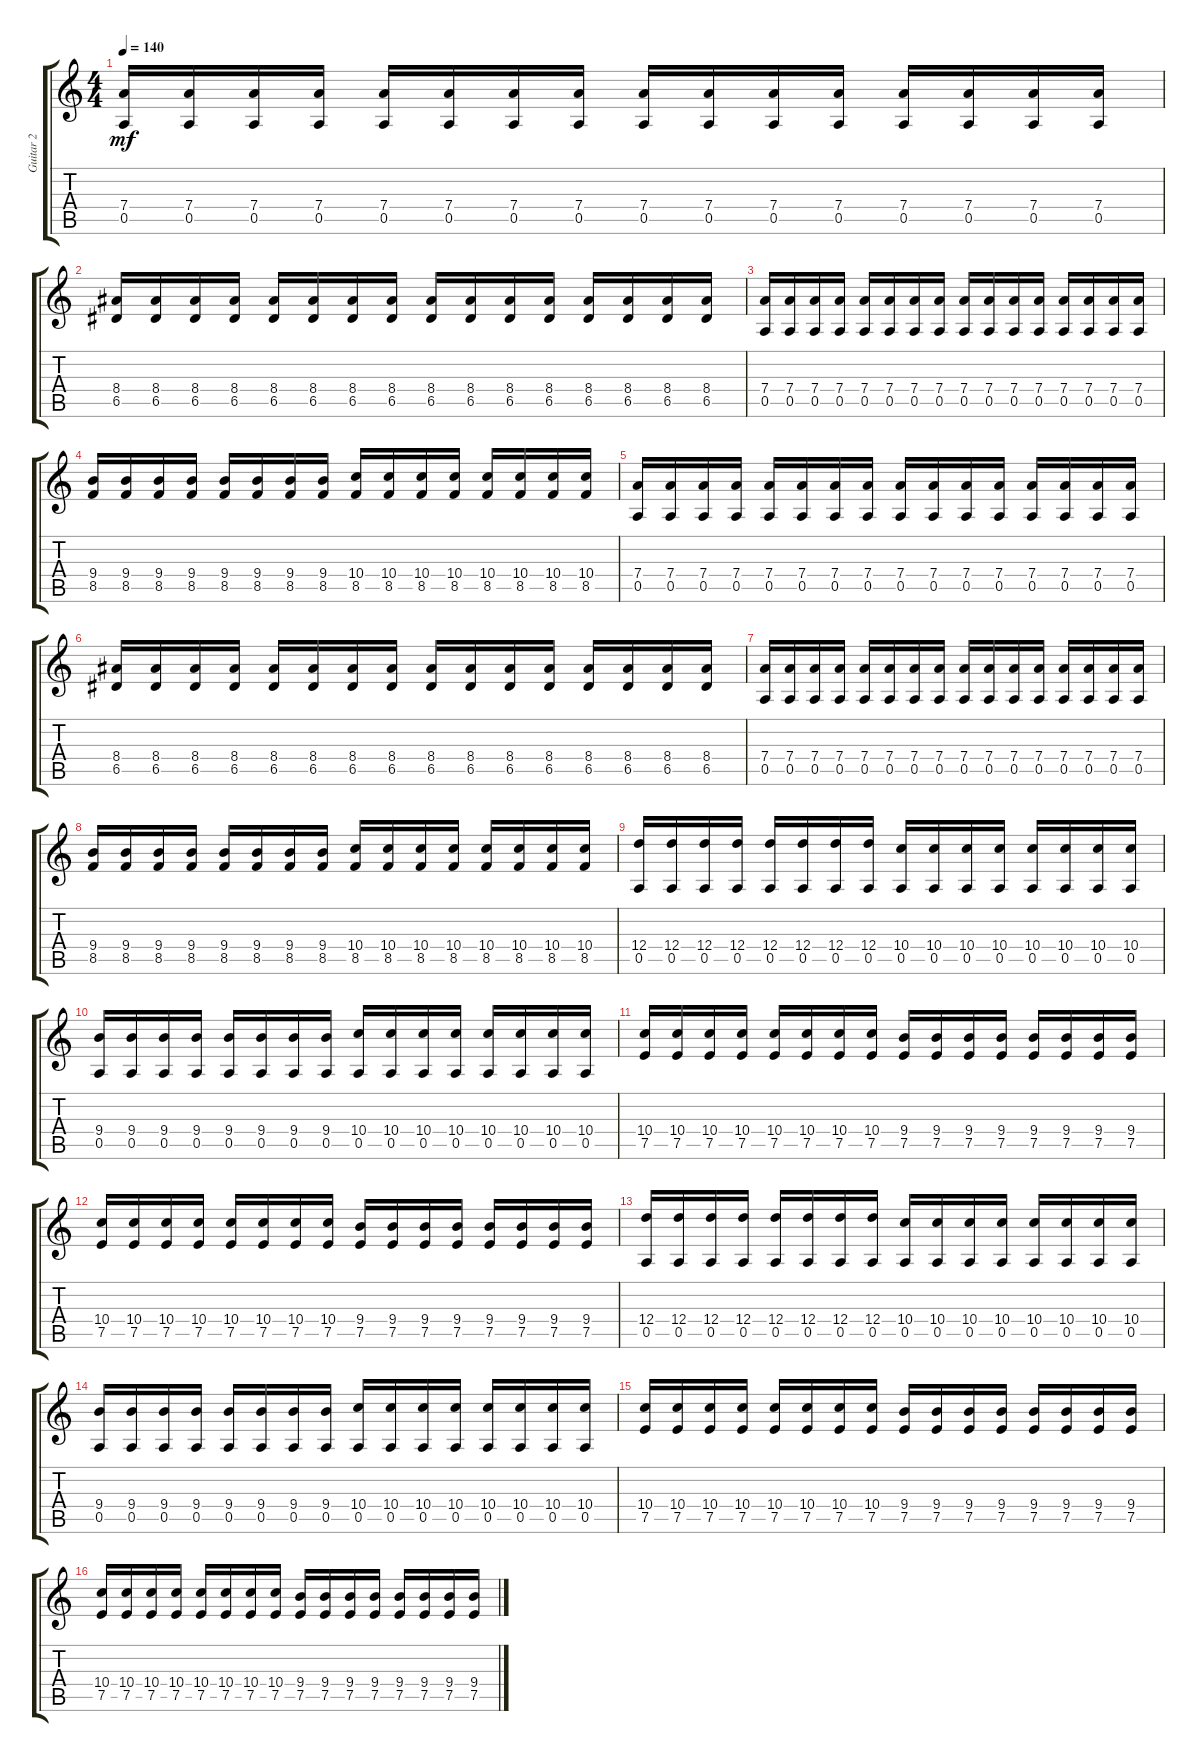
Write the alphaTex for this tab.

\track ("Guitar 2" "Guitar 2") {instrument distortionguitar}
\staff {score tabs}
\tuning (E4 B3 G3 D3 A2 E2) {hide}
\ts (4 4)
\tempo 140
\clef g2
\ks c
(7.4 0.5).16{dy mf} (7.4 0.5).16 (7.4 0.5).16 (7.4 0.5).16 (7.4 0.5).16 (7.4 0.5).16 (7.4 0.5).16 (7.4 0.5).16 (7.4 0.5).16 (7.4 0.5).16 (7.4 0.5).16 (7.4 0.5).16 (7.4 0.5).16 (7.4 0.5).16 (7.4 0.5).16 (7.4 0.5).16 |
(8.4 6.5).16 (8.4 6.5).16 (8.4 6.5).16 (8.4 6.5).16 (8.4 6.5).16 (8.4 6.5).16 (8.4 6.5).16 (8.4 6.5).16 (8.4 6.5).16 (8.4 6.5).16 (8.4 6.5).16 (8.4 6.5).16 (8.4 6.5).16 (8.4 6.5).16 (8.4 6.5).16 (8.4 6.5).16 |
(7.4 0.5).16 (7.4 0.5).16 (7.4 0.5).16 (7.4 0.5).16 (7.4 0.5).16 (7.4 0.5).16 (7.4 0.5).16 (7.4 0.5).16 (7.4 0.5).16 (7.4 0.5).16 (7.4 0.5).16 (7.4 0.5).16 (7.4 0.5).16 (7.4 0.5).16 (7.4 0.5).16 (7.4 0.5).16 |
(9.4 8.5).16 (9.4 8.5).16 (9.4 8.5).16 (9.4 8.5).16 (9.4 8.5).16 (9.4 8.5).16 (9.4 8.5).16 (9.4 8.5).16 (10.4 8.5).16 (10.4 8.5).16 (10.4 8.5).16 (10.4 8.5).16 (10.4 8.5).16 (10.4 8.5).16 (10.4 8.5).16 (10.4 8.5).16 |
(7.4 0.5).16 (7.4 0.5).16 (7.4 0.5).16 (7.4 0.5).16 (7.4 0.5).16 (7.4 0.5).16 (7.4 0.5).16 (7.4 0.5).16 (7.4 0.5).16 (7.4 0.5).16 (7.4 0.5).16 (7.4 0.5).16 (7.4 0.5).16 (7.4 0.5).16 (7.4 0.5).16 (7.4 0.5).16 |
(8.4 6.5).16 (8.4 6.5).16 (8.4 6.5).16 (8.4 6.5).16 (8.4 6.5).16 (8.4 6.5).16 (8.4 6.5).16 (8.4 6.5).16 (8.4 6.5).16 (8.4 6.5).16 (8.4 6.5).16 (8.4 6.5).16 (8.4 6.5).16 (8.4 6.5).16 (8.4 6.5).16 (8.4 6.5).16 |
(7.4 0.5).16 (7.4 0.5).16 (7.4 0.5).16 (7.4 0.5).16 (7.4 0.5).16 (7.4 0.5).16 (7.4 0.5).16 (7.4 0.5).16 (7.4 0.5).16 (7.4 0.5).16 (7.4 0.5).16 (7.4 0.5).16 (7.4 0.5).16 (7.4 0.5).16 (7.4 0.5).16 (7.4 0.5).16 |
(9.4 8.5).16 (9.4 8.5).16 (9.4 8.5).16 (9.4 8.5).16 (9.4 8.5).16 (9.4 8.5).16 (9.4 8.5).16 (9.4 8.5).16 (10.4 8.5).16 (10.4 8.5).16 (10.4 8.5).16 (10.4 8.5).16 (10.4 8.5).16 (10.4 8.5).16 (10.4 8.5).16 (10.4 8.5).16 |
(12.4 0.5).16 (12.4 0.5).16 (12.4 0.5).16 (12.4 0.5).16 (12.4 0.5).16 (12.4 0.5).16 (12.4 0.5).16 (12.4 0.5).16 (10.4 0.5).16 (10.4 0.5).16 (10.4 0.5).16 (10.4 0.5).16 (10.4 0.5).16 (10.4 0.5).16 (10.4 0.5).16 (10.4 0.5).16 |
(9.4 0.5).16 (9.4 0.5).16 (9.4 0.5).16 (9.4 0.5).16 (9.4 0.5).16 (9.4 0.5).16 (9.4 0.5).16 (9.4 0.5).16 (10.4 0.5).16 (10.4 0.5).16 (10.4 0.5).16 (10.4 0.5).16 (10.4 0.5).16 (10.4 0.5).16 (10.4 0.5).16 (10.4 0.5).16 |
(10.4 7.5).16 (10.4 7.5).16 (10.4 7.5).16 (10.4 7.5).16 (10.4 7.5).16 (10.4 7.5).16 (10.4 7.5).16 (10.4 7.5).16 (9.4 7.5).16 (9.4 7.5).16 (9.4 7.5).16 (9.4 7.5).16 (9.4 7.5).16 (9.4 7.5).16 (9.4 7.5).16 (9.4 7.5).16 |
(10.4 7.5).16 (10.4 7.5).16 (10.4 7.5).16 (10.4 7.5).16 (10.4 7.5).16 (10.4 7.5).16 (10.4 7.5).16 (10.4 7.5).16 (9.4 7.5).16 (9.4 7.5).16 (9.4 7.5).16 (9.4 7.5).16 (9.4 7.5).16 (9.4 7.5).16 (9.4 7.5).16 (9.4 7.5).16 |
(12.4 0.5).16 (12.4 0.5).16 (12.4 0.5).16 (12.4 0.5).16 (12.4 0.5).16 (12.4 0.5).16 (12.4 0.5).16 (12.4 0.5).16 (10.4 0.5).16 (10.4 0.5).16 (10.4 0.5).16 (10.4 0.5).16 (10.4 0.5).16 (10.4 0.5).16 (10.4 0.5).16 (10.4 0.5).16 |
(9.4 0.5).16 (9.4 0.5).16 (9.4 0.5).16 (9.4 0.5).16 (9.4 0.5).16 (9.4 0.5).16 (9.4 0.5).16 (9.4 0.5).16 (10.4 0.5).16 (10.4 0.5).16 (10.4 0.5).16 (10.4 0.5).16 (10.4 0.5).16 (10.4 0.5).16 (10.4 0.5).16 (10.4 0.5).16 |
(10.4 7.5).16 (10.4 7.5).16 (10.4 7.5).16 (10.4 7.5).16 (10.4 7.5).16 (10.4 7.5).16 (10.4 7.5).16 (10.4 7.5).16 (9.4 7.5).16 (9.4 7.5).16 (9.4 7.5).16 (9.4 7.5).16 (9.4 7.5).16 (9.4 7.5).16 (9.4 7.5).16 (9.4 7.5).16 |
(10.4 7.5).16 (10.4 7.5).16 (10.4 7.5).16 (10.4 7.5).16 (10.4 7.5).16 (10.4 7.5).16 (10.4 7.5).16 (10.4 7.5).16 (9.4 7.5).16 (9.4 7.5).16 (9.4 7.5).16 (9.4 7.5).16 (9.4 7.5).16 (9.4 7.5).16 (9.4 7.5).16 (9.4 7.5).16
